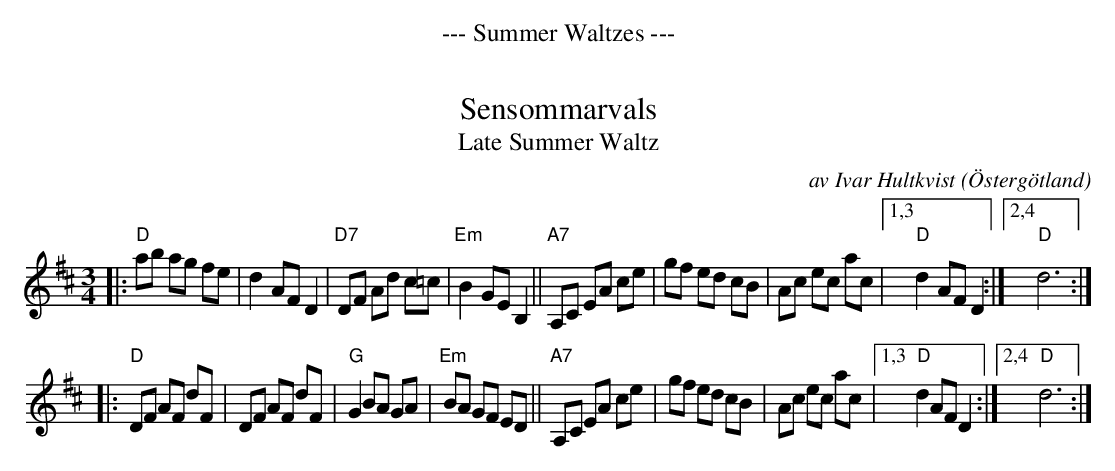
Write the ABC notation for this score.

X:1
T: Sensommarvals
T: Late Summer Waltz
C: av Ivar Hultkvist
O: \"Osterg\"otland
M: 3/4
L: 1/8
K: D
|: "D"ab ag fe | d2 AF D2 |"D7"DF Ad c=c | "Em"B2 GE B,2 \
|| "A7"A,C EA ce | gf ed cB | Ac ec ac |1,3 "D"d2 AF D2 :|2,4 "D"d6 :|
|: "D"DF AF dF | DF AF dF | "G"G2 BA GA | "Em"BA GF ED \
|| "A7"A,C EA ce | gf ed cB | Ac ec ac |1,3 "D"d2 AF D2 :|2,4 "D"d6 :|
